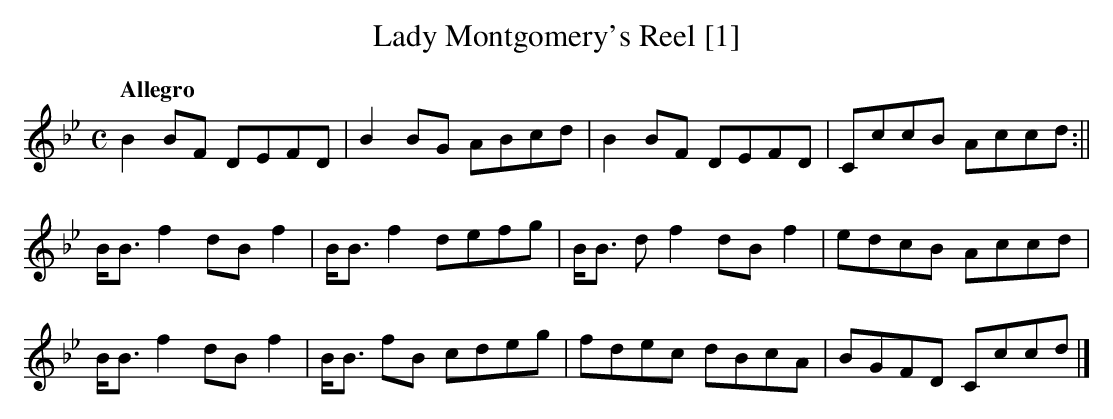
X:1
T:Lady Montgomery's Reel [1]
M:C
L:1/8
Q:"Allegro"
K:Bb
B2 BF DEFD|B2 BG ABcd|B2 BF DEFD|CccB Accd:||
B<B f2 dB f2|B<B f2 defg|B<B df2 dB f2|edcB Accd|
B<B f2 dB f2|B<B fB cdeg|fdec dBcA|BGFD Cccd|]
